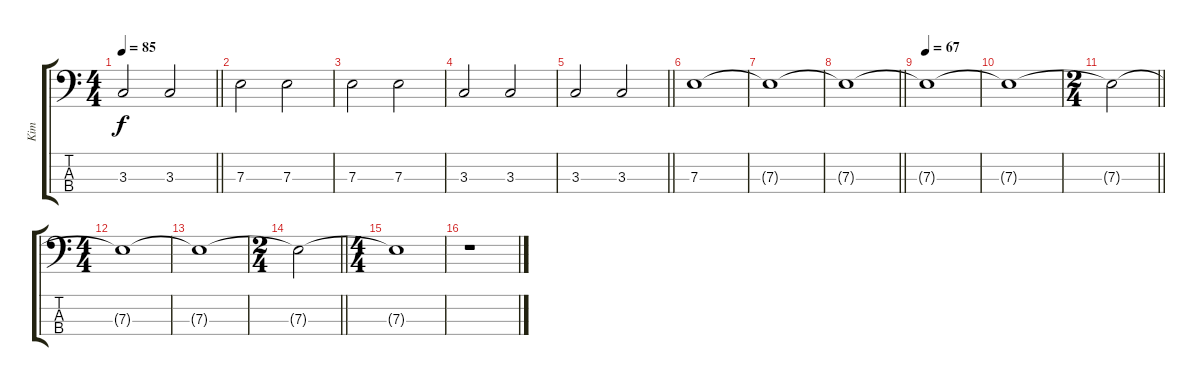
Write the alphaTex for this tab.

\track ("Kim" "Kim") {instrument electricbasspick}
\staff {score tabs}
\tuning (G2 D2 A1 E1) {hide}
\ts (4 4)
\tempo 85
\clef f4
\barLineRight lightlight
\ks c
3.3.2{dy f} 3.3.2 |
7.3.2 7.3.2 |
7.3.2 7.3.2 |
3.3.2 3.3.2 |
\barLineRight lightlight
3.3.2 3.3.2 |
7.3.1 |
7.3{t}.1 |
\barLineRight lightlight
7.3{t}.1 |
\tempo 67
7.3{t}.1 |
7.3{t}.1 |
\ts (2 4)
\barLineRight lightlight
7.3{t}.2 |
\ts (4 4)
7.3{t}.1 |
7.3{t}.1 |
\ts (2 4)
\barLineRight lightlight
7.3{t}.2 |
\ts (4 4)
7.3{t}.1 |
r.1
